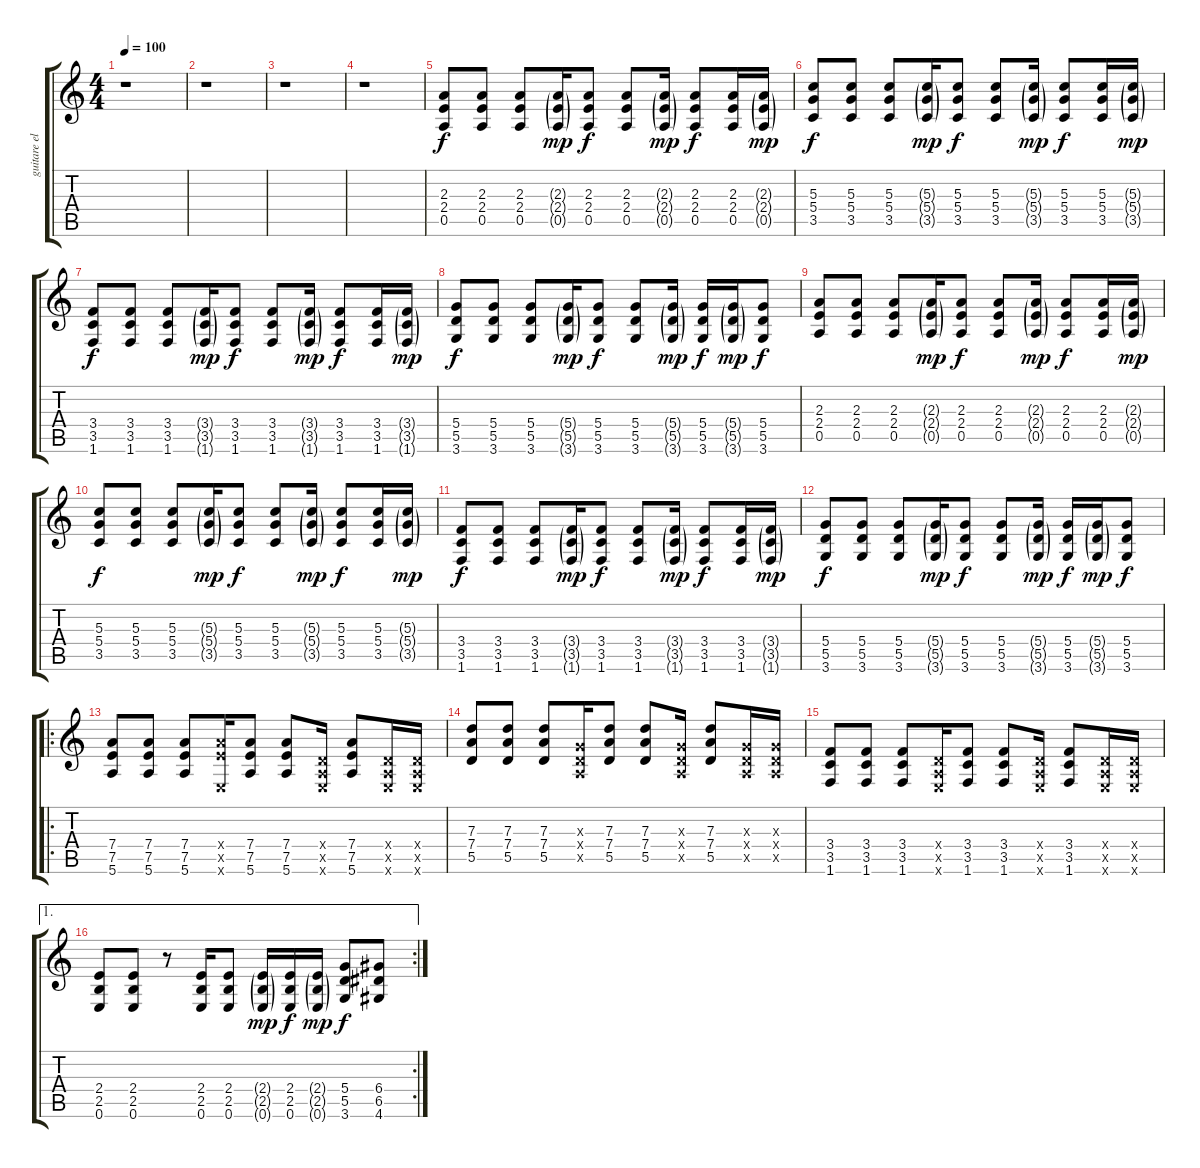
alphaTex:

\track ("guitare electrique" "guitare el") {instrument electricguitarclean}
\staff {score tabs}
\tuning (E4 B3 G3 D3 A2 E2) {hide}
\ts (4 4)
\tempo 100
\clef g2
\ks c
r.1{dy f instrument electricguitarclean} |
r.1 |
r.1 |
r.1 |
(2.3 2.4 0.5).8 (2.3 2.4 0.5).8 (2.3 2.4 0.5).8 (2.3{g} 2.4{g} 0.5{g}).16{dy mp} (2.3 2.4 0.5).8{dy f} (2.3 2.4 0.5).8 (2.3{g} 2.4{g} 0.5{g}).16{dy mp} (2.3 2.4 0.5).8{dy f} (2.3 2.4 0.5).16 (2.3{g} 2.4{g} 0.5{g}).16{dy mp} |
(5.3 5.4 3.5).8{dy f} (5.3 5.4 3.5).8 (5.3 5.4 3.5).8 (5.3{g} 5.4{g} 3.5{g}).16{dy mp} (5.3 5.4 3.5).8{dy f} (5.3 5.4 3.5).8 (5.3{g} 5.4{g} 3.5{g}).16{dy mp} (5.3 5.4 3.5).8{dy f} (5.3 5.4 3.5).16 (5.3{g} 5.4{g} 3.5{g}).16{dy mp} |
(3.4 3.5 1.6).8{dy f} (3.4 3.5 1.6).8 (3.4 3.5 1.6).8 (3.4{g} 3.5{g} 1.6{g}).16{dy mp} (3.4 3.5 1.6).8{dy f} (3.4 3.5 1.6).8 (3.4{g} 3.5{g} 1.6{g}).16{dy mp} (3.4 3.5 1.6).8{dy f} (3.4 3.5 1.6).16 (3.4{g} 3.5{g} 1.6{g}).16{dy mp} |
(5.4 5.5 3.6).8{dy f} (5.4 5.5 3.6).8 (5.4 5.5 3.6).8 (5.4{g} 5.5{g} 3.6{g}).16{dy mp} (5.4 5.5 3.6).8{dy f} (5.4 5.5 3.6).8 (5.4{g} 5.5{g} 3.6{g}).16{dy mp} (5.4 5.5 3.6).16{dy f} (5.4{g} 5.5{g} 3.6{g}).16{dy mp} (5.4 5.5 3.6).8{dy f} |
(2.3 2.4 0.5).8 (2.3 2.4 0.5).8 (2.3 2.4 0.5).8 (2.3{g} 2.4{g} 0.5{g}).16{dy mp} (2.3 2.4 0.5).8{dy f} (2.3 2.4 0.5).8 (2.3{g} 2.4{g} 0.5{g}).16{dy mp} (2.3 2.4 0.5).8{dy f} (2.3 2.4 0.5).16 (2.3{g} 2.4{g} 0.5{g}).16{dy mp} |
(5.3 5.4 3.5).8{dy f} (5.3 5.4 3.5).8 (5.3 5.4 3.5).8 (5.3{g} 5.4{g} 3.5{g}).16{dy mp} (5.3 5.4 3.5).8{dy f} (5.3 5.4 3.5).8 (5.3{g} 5.4{g} 3.5{g}).16{dy mp} (5.3 5.4 3.5).8{dy f} (5.3 5.4 3.5).16 (5.3{g} 5.4{g} 3.5{g}).16{dy mp} |
(3.4 3.5 1.6).8{dy f} (3.4 3.5 1.6).8 (3.4 3.5 1.6).8 (3.4{g} 3.5{g} 1.6{g}).16{dy mp} (3.4 3.5 1.6).8{dy f} (3.4 3.5 1.6).8 (3.4{g} 3.5{g} 1.6{g}).16{dy mp} (3.4 3.5 1.6).8{dy f} (3.4 3.5 1.6).16 (3.4{g} 3.5{g} 1.6{g}).16{dy mp} |
(5.4 5.5 3.6).8{dy f} (5.4 5.5 3.6).8 (5.4 5.5 3.6).8 (5.4{g} 5.5{g} 3.6{g}).16{dy mp} (5.4 5.5 3.6).8{dy f} (5.4 5.5 3.6).8 (5.4{g} 5.5{g} 3.6{g}).16{dy mp} (5.4 5.5 3.6).16{dy f} (5.4{g} 5.5{g} 3.6{g}).16{dy mp} (5.4 5.5 3.6).8{dy f} |
\ro
(7.4 7.5 5.6).8 (7.4 7.5 5.6).8 (7.4 7.5 5.6).8 (7.4{x} 7.5{x} 0.6{x}).16 (7.4 7.5 5.6).8 (7.4 7.5 5.6).8 (0.4{x} 0.5{x} 0.6{x}).16 (7.4 7.5 5.6).8 (0.4{x} 0.5{x} 0.6{x}).16 (0.4{x} 0.5{x} 0.6{x}).16 |
(7.3 7.4 5.5).8 (7.3 7.4 5.5).8 (7.3 7.4 5.5).8 (0.3{x} 0.4{x} 0.5{x}).16 (7.3 7.4 5.5).8 (7.3 7.4 5.5).8 (0.3{x} 0.4{x} 0.5{x}).16 (7.3 7.4 5.5).8 (0.3{x} 0.4{x} 0.5{x}).16 (0.3{x} 0.4{x} 0.5{x}).16 |
(3.4 3.5 1.6).8 (3.4 3.5 1.6).8 (3.4 3.5 1.6).8 (0.4{x} 0.5{x} 0.6{x}).16 (3.4 3.5 1.6).8 (3.4 3.5 1.6).8 (0.4{x} 0.5{x} 0.6{x}).16 (3.4 3.5 1.6).8 (0.4{x} 0.5{x} 0.6{x}).16 (0.4{x} 0.5{x} 0.6{x}).16 |
\ae 1
\rc 2
(2.4 2.5 0.6).8 (2.4 2.5 0.6).8 r.8 (2.4 2.5 0.6).16 (2.4 2.5 0.6).8 (2.4{g} 2.5{g} 0.6{g}).16{dy mp} (2.4 2.5 0.6).16{dy f} (2.4{g} 2.5{g} 0.6{g}).16{dy mp} (5.4 5.5 3.6).8{dy f} (6.4 6.5 4.6).8
